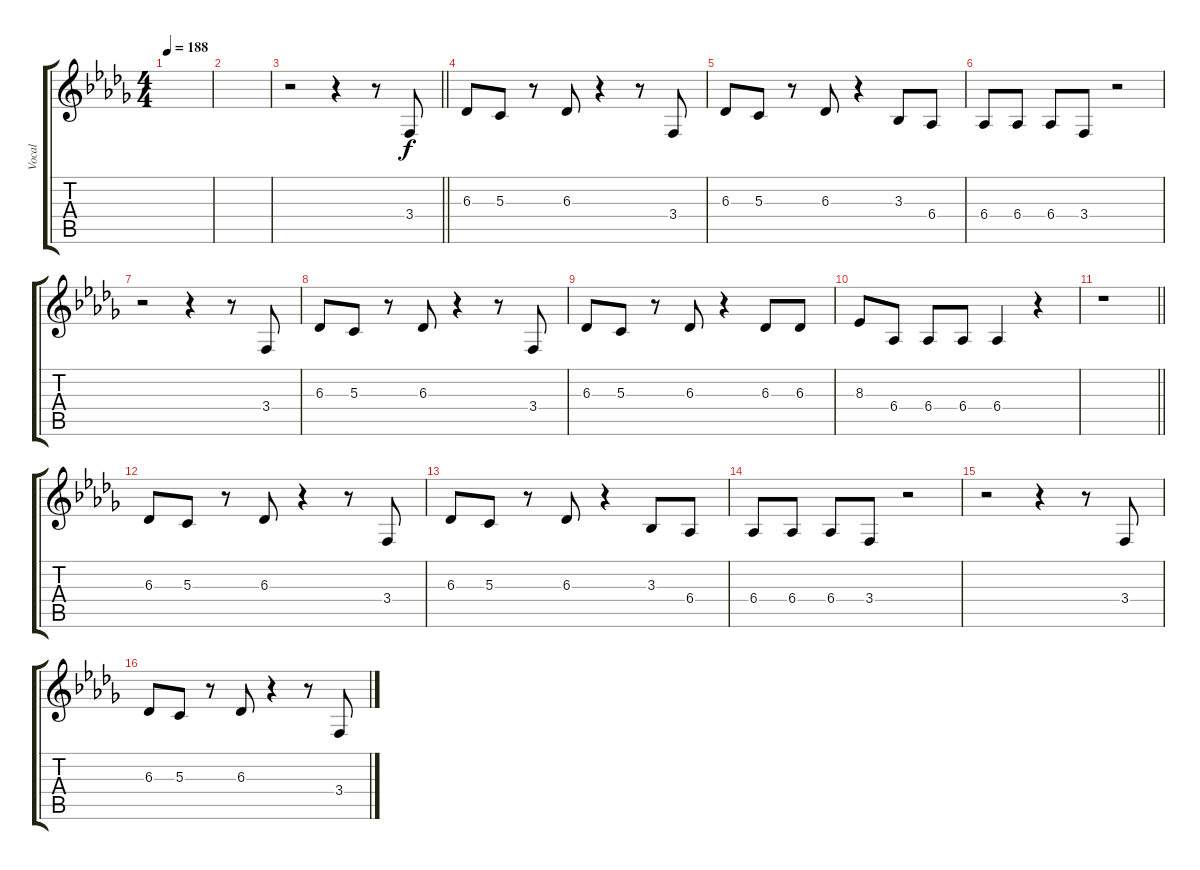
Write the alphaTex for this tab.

\track ("Vocal" "Vocal") {instrument altosax}
\staff {score tabs}
\tuning (E4 B3 G3 D3 A2 E2) {hide}
\ts (4 4)
\tempo 188
\clef g2
\ks bbminor
|
|
\barLineRight lightlight
r.2 r.4 r.8 3.4.8 |
6.3.8 5.3.8 r.8 6.3.8 r.4 r.8 3.4.8 |
6.3.8 5.3.8 r.8 6.3.8 r.4 3.3.8 6.4.8 |
6.4.8 6.4.8 6.4.8 3.4.8 r.2 |
r.2 r.4 r.8 3.4.8 |
6.3.8 5.3.8 r.8 6.3.8 r.4 r.8 3.4.8 |
6.3.8 5.3.8 r.8 6.3.8 r.4 6.3.8 6.3.8 |
8.3.8 6.4.8 6.4.8 6.4.8 6.4.4 r.4 |
\barLineRight lightlight
r.1 |
6.3.8 5.3.8 r.8 6.3.8 r.4 r.8 3.4.8 |
6.3.8 5.3.8 r.8 6.3.8 r.4 3.3.8 6.4.8 |
6.4.8 6.4.8 6.4.8 3.4.8 r.2 |
r.2 r.4 r.8 3.4.8 |
6.3.8 5.3.8 r.8 6.3.8 r.4 r.8 3.4.8
